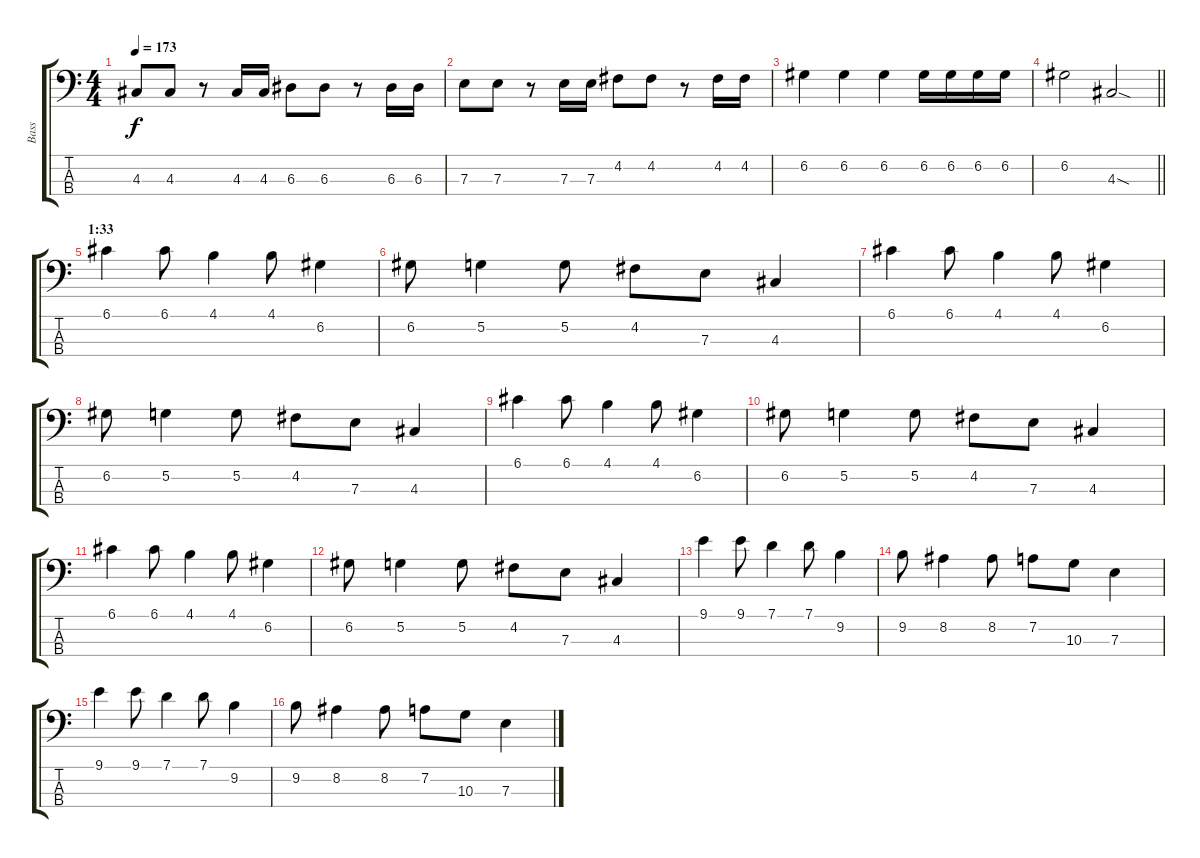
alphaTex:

\track ("Bass" "Bass") {instrument synthbass1}
\staff {score tabs}
\tuning (G2 D2 A1 E1) {hide}
\ts (4 4)
\tempo 173
\clef f4
\ks c
4.3.8{dy f} 4.3.8 r.8 4.3.16 4.3.16 6.3.8 6.3.8 r.8 6.3.16 6.3.16 |
7.3.8 7.3.8 r.8 7.3.16 7.3.16 4.2.8 4.2.8 r.8 4.2.16 4.2.16 |
6.2.4 6.2.4 6.2.4 6.2.16 6.2.16 6.2.16 6.2.16 |
\barLineRight lightlight
6.2.2 4.3{sod}.2 |
\section ("" "1:33")
6.1.4 6.1.8 4.1.4 4.1.8 6.2.4 |
6.2.8 5.2.4 5.2.8 4.2.8 7.3.8 4.3.4 |
6.1.4 6.1.8 4.1.4 4.1.8 6.2.4 |
6.2.8 5.2.4 5.2.8 4.2.8 7.3.8 4.3.4 |
6.1.4 6.1.8 4.1.4 4.1.8 6.2.4 |
6.2.8 5.2.4 5.2.8 4.2.8 7.3.8 4.3.4 |
6.1.4 6.1.8 4.1.4 4.1.8 6.2.4 |
6.2.8 5.2.4 5.2.8 4.2.8 7.3.8 4.3.4 |
9.1.4 9.1.8 7.1.4 7.1.8 9.2.4 |
9.2.8 8.2.4 8.2.8 7.2.8 10.3.8 7.3.4 |
9.1.4 9.1.8 7.1.4 7.1.8 9.2.4 |
9.2.8 8.2.4 8.2.8 7.2.8 10.3.8 7.3.4
